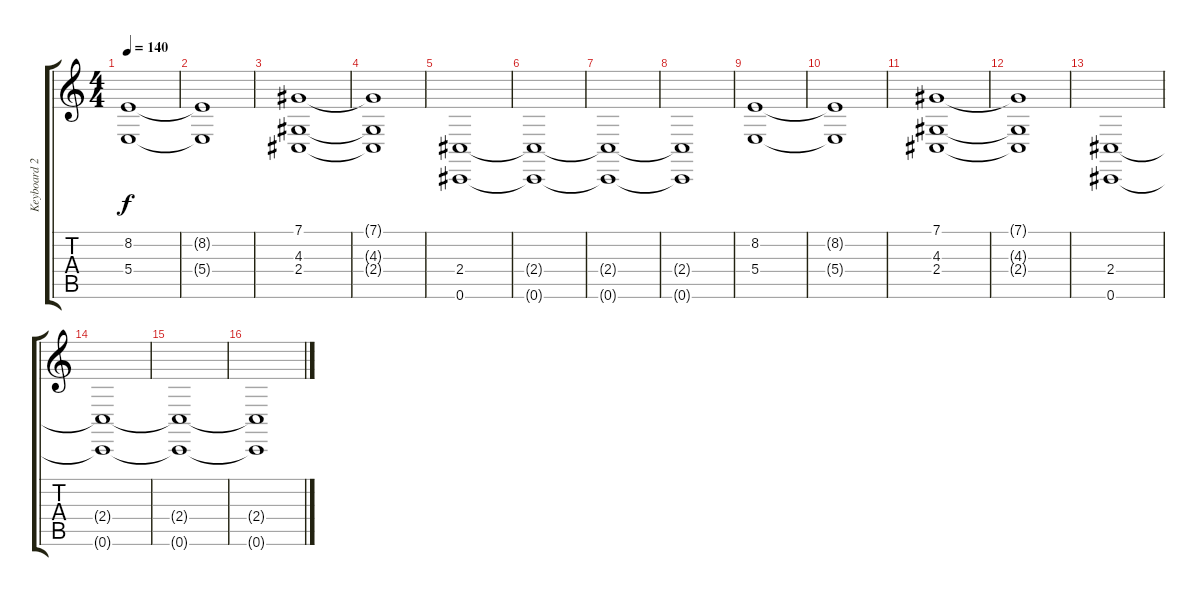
\track ("Keyboard 2" "Keyboard 2") {instrument synthstrings1}
\staff {score tabs}
\tuning (Db4 Ab3 E3 B2 Gb2 Db2) {hide}
\ts (4 4)
\tempo 140
\clef g2
\ks c
(8.2 5.4).1{dy f} |
(8.2{t} 5.4{t}).1 |
(7.1 4.3 2.4).1 |
(7.1{t} 4.3{t} 2.4{t}).1 |
(2.4 0.6).1 |
(2.4{t} 0.6{t}).1 |
(2.4{t} 0.6{t}).1 |
(2.4{t} 0.6{t}).1 |
(8.2 5.4).1 |
(8.2{t} 5.4{t}).1 |
(7.1 4.3 2.4).1 |
(7.1{t} 4.3{t} 2.4{t}).1 |
(2.4 0.6).1{volume 6} |
(2.4{t} 0.6{t}).1{volume 8} |
(2.4{t} 0.6{t}).1{volume 10} |
(2.4{t} 0.6{t}).1{volume 10}
